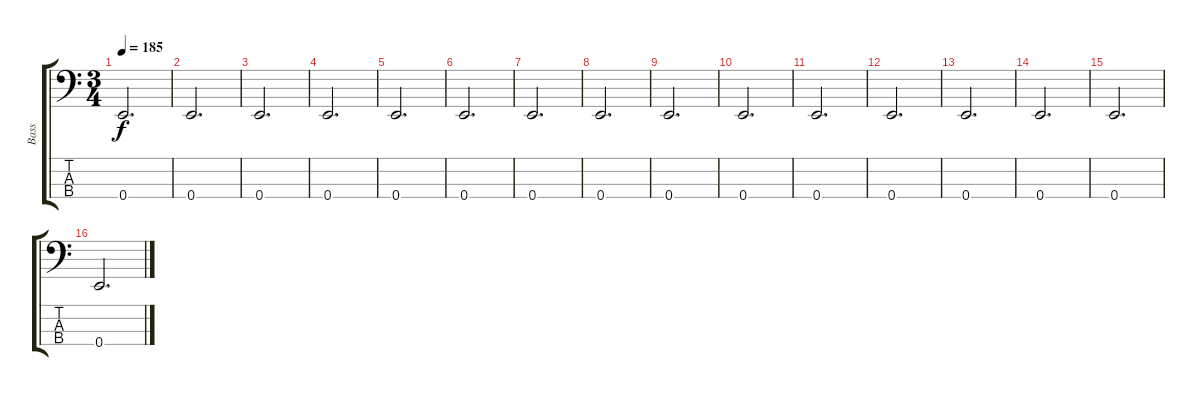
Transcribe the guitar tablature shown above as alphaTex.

\track ("Bass" "Bass") {instrument fretlessbass}
\staff {score tabs}
\tuning (G2 D2 A1 E1) {hide}
\ts (3 4)
\tempo 185
\clef f4
\ks c
0.4.2{d dy f} |
0.4.2{d} |
0.4.2{d} |
0.4.2{d} |
0.4.2{d} |
0.4.2{d} |
0.4.2{d} |
0.4.2{d} |
0.4.2{d} |
0.4.2{d} |
0.4.2{d} |
0.4.2{d} |
0.4.2{d} |
0.4.2{d} |
0.4.2{d} |
0.4.2{d}
